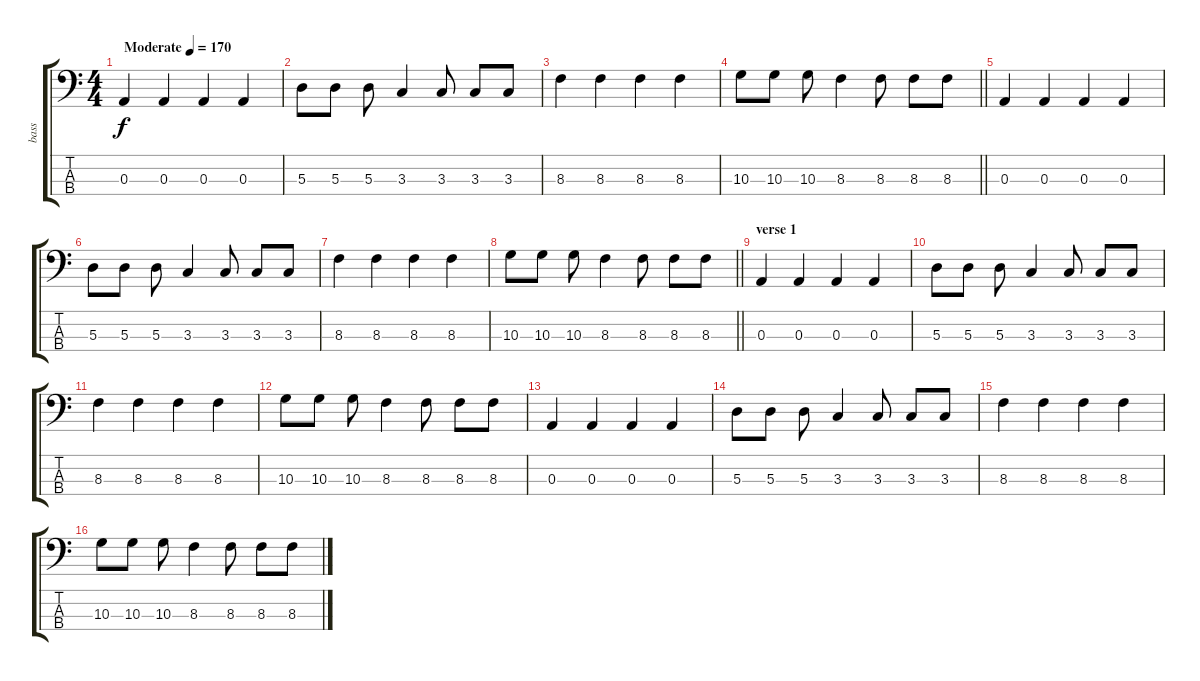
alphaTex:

\track ("bass" "bass") {instrument electricbassfinger}
\staff {score tabs}
\tuning (G2 D2 A1 E1) {hide}
\ts (4 4)
\tempo (170 "Moderate")
\clef f4
\ks c
0.3.4{dy f instrument electricbassfinger} 0.3.4 0.3.4 0.3.4 |
5.3.8 5.3.8 5.3.8 3.3.4 3.3.8 3.3.8 3.3.8 |
8.3.4 8.3.4 8.3.4 8.3.4 |
\barLineRight lightlight
10.3.8 10.3.8 10.3.8 8.3.4 8.3.8 8.3.8 8.3.8 |
0.3.4 0.3.4 0.3.4 0.3.4 |
5.3.8 5.3.8 5.3.8 3.3.4 3.3.8 3.3.8 3.3.8 |
8.3.4 8.3.4 8.3.4 8.3.4 |
\barLineRight lightlight
10.3.8 10.3.8 10.3.8 8.3.4 8.3.8 8.3.8 8.3.8 |
\section ("" "verse 1")
0.3.4 0.3.4 0.3.4 0.3.4 |
5.3.8 5.3.8 5.3.8 3.3.4 3.3.8 3.3.8 3.3.8 |
8.3.4 8.3.4 8.3.4 8.3.4 |
10.3.8 10.3.8 10.3.8 8.3.4 8.3.8 8.3.8 8.3.8 |
0.3.4 0.3.4 0.3.4 0.3.4 |
5.3.8 5.3.8 5.3.8 3.3.4 3.3.8 3.3.8 3.3.8 |
8.3.4 8.3.4 8.3.4 8.3.4 |
10.3.8 10.3.8 10.3.8 8.3.4 8.3.8 8.3.8 8.3.8
